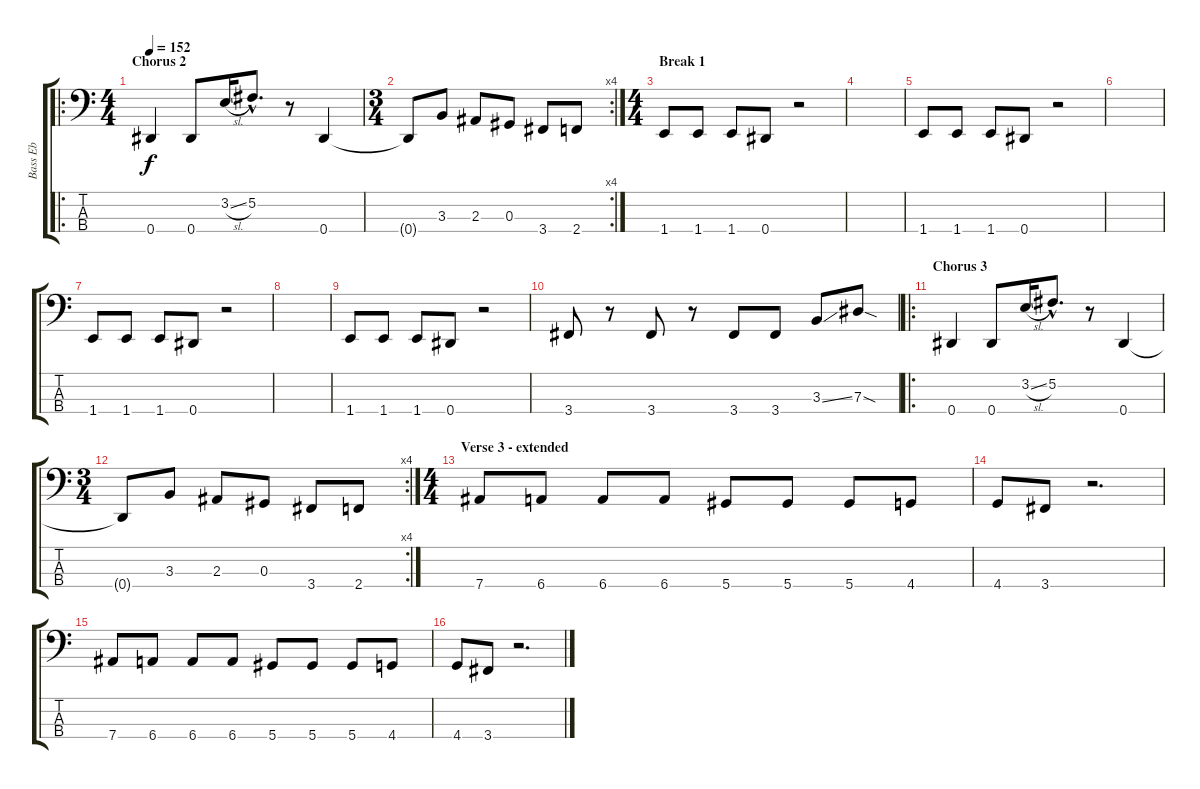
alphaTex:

\track ("Bass Eb" "Bass Eb") {instrument electricbasspick}
\staff {score tabs}
\tuning (Gb2 Db2 Ab1 Eb1) {hide}
\ro
\ts (4 4)
\section ("" "Chorus 2")
\tempo 152
\clef f4
\ks c
0.4.4{dy f} 0.4.8 3.2{sl}.16 5.2{hac}.8{d} r.8 0.4.4 |
\rc 4
\ts (3 4)
0.4{t}.8 3.3.8 2.3.8 0.3.8 3.4.8 2.4.8 |
\ts (4 4)
\section ("" "Break 1")
1.4.8 1.4.8 1.4.8 0.4.8 r.2 |
|
1.4.8 1.4.8 1.4.8 0.4.8 r.2 |
|
1.4.8 1.4.8 1.4.8 0.4.8 r.2 |
|
1.4.8 1.4.8 1.4.8 0.4.8 r.2 |
3.4.8 r.8 3.4.8 r.8 3.4.8 3.4.8 3.3{ss}.8 7.3{sod}.8 |
\ro
\section ("" "Chorus 3")
0.4.4 0.4.8 3.2{sl}.16 5.2{hac}.8{d} r.8 0.4.4 |
\rc 4
\ts (3 4)
0.4{t}.8 3.3.8 2.3.8 0.3.8 3.4.8 2.4.8 |
\ts (4 4)
\section ("" "Verse 3 - extended")
7.4.8 6.4.8 6.4.8 6.4.8 5.4.8 5.4.8 5.4.8 4.4.8 |
4.4.8 3.4.8 r.2{d} |
7.4.8 6.4.8 6.4.8 6.4.8 5.4.8 5.4.8 5.4.8 4.4.8 |
4.4.8 3.4.8 r.2{d}
